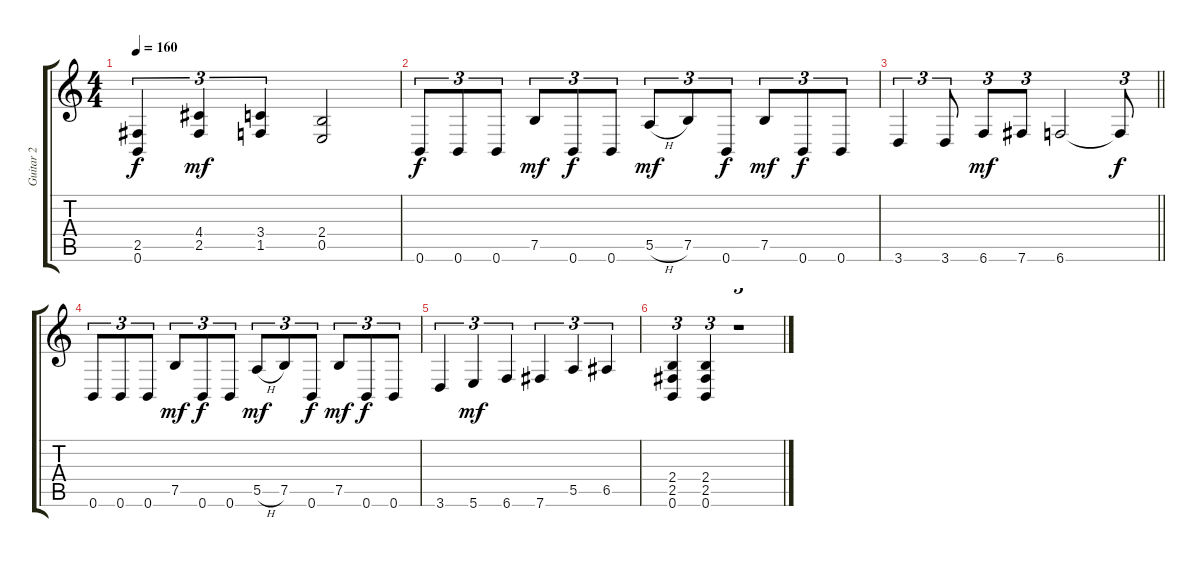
\track ("Guitar 2" "Guitar 2") {instrument distortionguitar}
\staff {score tabs}
\tuning (B3 Gb3 D3 A2 E2 B1) {hide}
\ts (4 4)
\tempo 160
\clef g2
\ks c
(2.5 0.6).4{tu (3 2) dy f} (4.4 2.5).4{tu (3 2) dy mf} (3.4 1.5).4{tu (3 2)} (2.4 0.5).2 |
0.6.8{tu (3 2) dy f} 0.6.8{tu (3 2)} 0.6.8{tu (3 2)} 7.5.8{tu (3 2) dy mf} 0.6.8{tu (3 2) dy f} 0.6.8{tu (3 2)} 5.5{h}.8{tu (3 2) dy mf} 7.5.8{tu (3 2)} 0.6.8{tu (3 2) dy f} 7.5.8{tu (3 2) dy mf} 0.6.8{tu (3 2) dy f} 0.6.8{tu (3 2)} |
\barLineRight lightlight
3.6.4{tu (3 2)} 3.6.8{tu (3 2)} 6.6.8{tu (3 2) dy mf} 7.6.8{tu (3 2)} 6.6.2 6.6{t}.8{tu (3 2) dy f} |
0.6.8{tu (3 2)} 0.6.8{tu (3 2)} 0.6.8{tu (3 2)} 7.5.8{tu (3 2) dy mf} 0.6.8{tu (3 2) dy f} 0.6.8{tu (3 2)} 5.5{h}.8{tu (3 2) dy mf} 7.5.8{tu (3 2)} 0.6.8{tu (3 2) dy f} 7.5.8{tu (3 2) dy mf} 0.6.8{tu (3 2) dy f} 0.6.8{tu (3 2)} |
3.6.4{tu (3 2)} 5.6.4{tu (3 2) dy mf} 6.6.4{tu (3 2)} 7.6.4{tu (3 2)} 5.5.4{tu (3 2)} 6.5.4{tu (3 2)} |
(2.4 2.5 0.6).4{tu (3 2)} (2.4 2.5 0.6).4{tu (3 2)} r.1{tu (3 2)}
